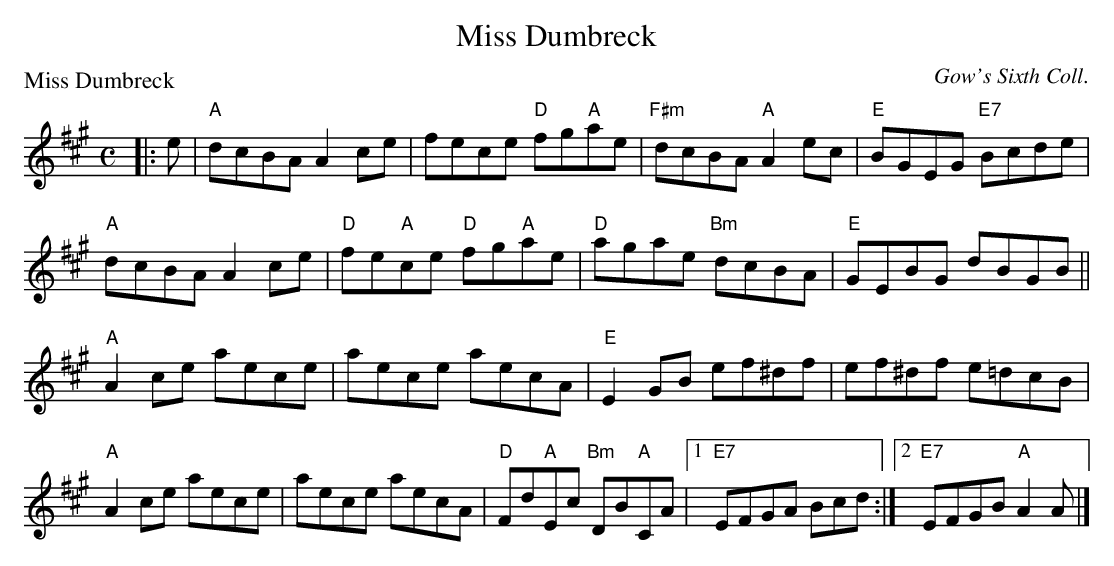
X:1
T:Miss Dumbreck
P:Miss Dumbreck
C:Gow's Sixth Coll.
M:C
L:1/8
K:A
|:e|"A"dcBA A2ce|fece "D"fg"A"ae|"F#m"dcBA "A"A2ec|"E"BGEG "E7"Bcde|
  "A"dcBA A2ce|"D"fe"A"ce "D"fg"A"ae|"D"agae "Bm"dcBA|"E"GEBG dBGB||
  "A"A2ce aece|aece aecA|"E"E2GB ef^df|ef^df e=dcB|
  "A"A2ce aece|aece aecA|\
                 "D"Fd"A"Ec "Bm"DB"A"CA|1"E7"EFGA Bcd:|2"E7"EFGB "A"A2A|]
